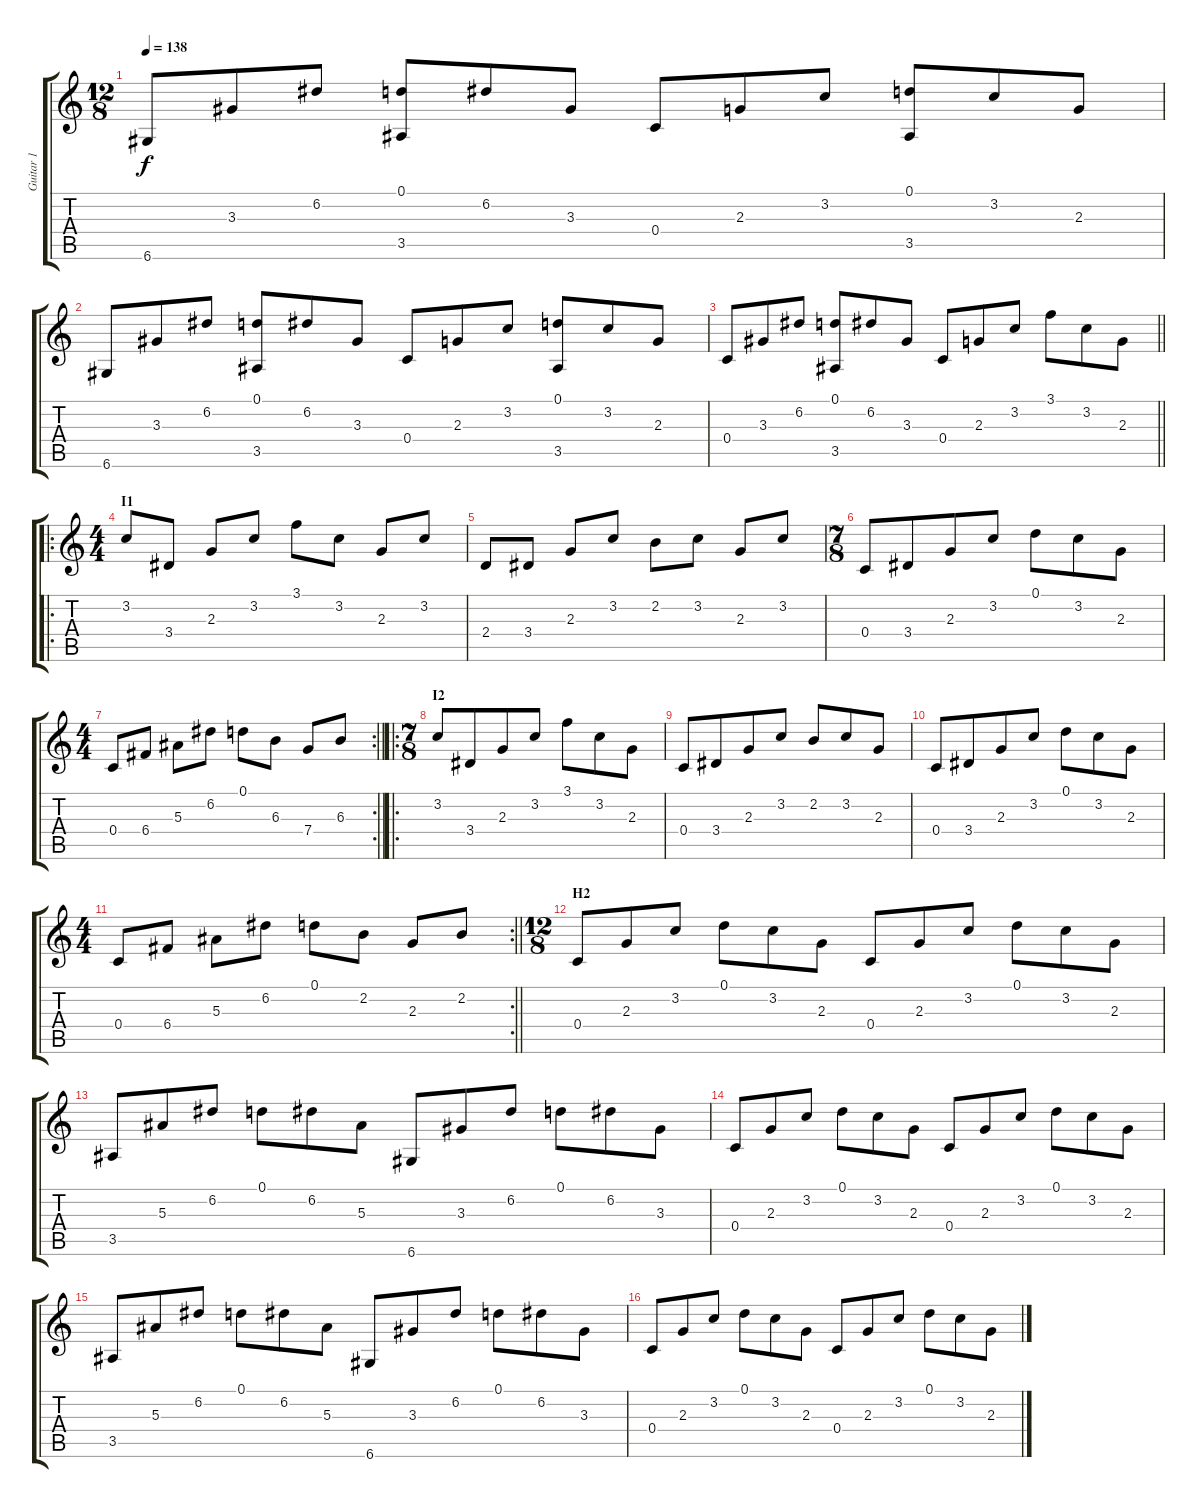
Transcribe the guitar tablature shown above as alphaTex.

\track ("Guitar 1" "Guitar 1") {instrument distortionguitar}
\staff {score tabs}
\tuning (D4 A3 F3 C3 G2 D2) {hide}
\ts (12 8)
\tempo 138
\clef g2
\ks c
6.6.8{dy f} 3.3.8 6.2.8 (0.1 3.5).8 6.2.8 3.3.8 0.4.8 2.3.8 3.2.8 (0.1 3.5).8 3.2.8 2.3.8 |
6.6.8 3.3.8 6.2.8 (0.1 3.5).8 6.2.8 3.3.8 0.4.8 2.3.8 3.2.8 (0.1 3.5).8 3.2.8 2.3.8 |
\barLineRight lightlight
0.4.8 3.3.8 6.2.8 (0.1 3.5).8 6.2.8 3.3.8 0.4.8 2.3.8 3.2.8 3.1.8 3.2.8 2.3.8 |
\ro
\ts (4 4)
\section ("" "I1")
3.2.8 3.4.8 2.3.8 3.2.8 3.1.8 3.2.8 2.3.8 3.2.8 |
2.4.8 3.4.8 2.3.8 3.2.8 2.2.8 3.2.8 2.3.8 3.2.8 |
\ts (7 8)
0.4.8 3.4.8 2.3.8 3.2.8 0.1.8 3.2.8 2.3.8 |
\rc 2
\ts (4 4)
\barLineRight lightlight
0.4.8 6.4.8 5.3.8 6.2.8 0.1.8 6.3.8 7.4.8 6.3.8 |
\ro
\ts (7 8)
\section ("" "I2")
3.2.8 3.4.8 2.3.8 3.2.8 3.1.8 3.2.8 2.3.8 |
0.4.8 3.4.8 2.3.8 3.2.8 2.2.8 3.2.8 2.3.8 |
0.4.8 3.4.8 2.3.8 3.2.8 0.1.8 3.2.8 2.3.8 |
\rc 2
\ts (4 4)
\barLineRight lightlight
0.4.8 6.4.8 5.3.8 6.2.8 0.1.8 2.2.8 2.3.8 2.2.8 |
\ts (12 8)
\section ("" "H2")
0.4.8 2.3.8 3.2.8 0.1.8 3.2.8 2.3.8 0.4.8 2.3.8 3.2.8 0.1.8 3.2.8 2.3.8 |
3.5.8 5.3.8 6.2.8 0.1.8 6.2.8 5.3.8 6.6.8 3.3.8 6.2.8 0.1.8 6.2.8 3.3.8 |
0.4.8 2.3.8 3.2.8 0.1.8 3.2.8 2.3.8 0.4.8 2.3.8 3.2.8 0.1.8 3.2.8 2.3.8 |
3.5.8 5.3.8 6.2.8 0.1.8 6.2.8 5.3.8 6.6.8 3.3.8 6.2.8 0.1.8 6.2.8 3.3.8 |
0.4.8 2.3.8 3.2.8 0.1.8 3.2.8 2.3.8 0.4.8 2.3.8 3.2.8 0.1.8 3.2.8 2.3.8
